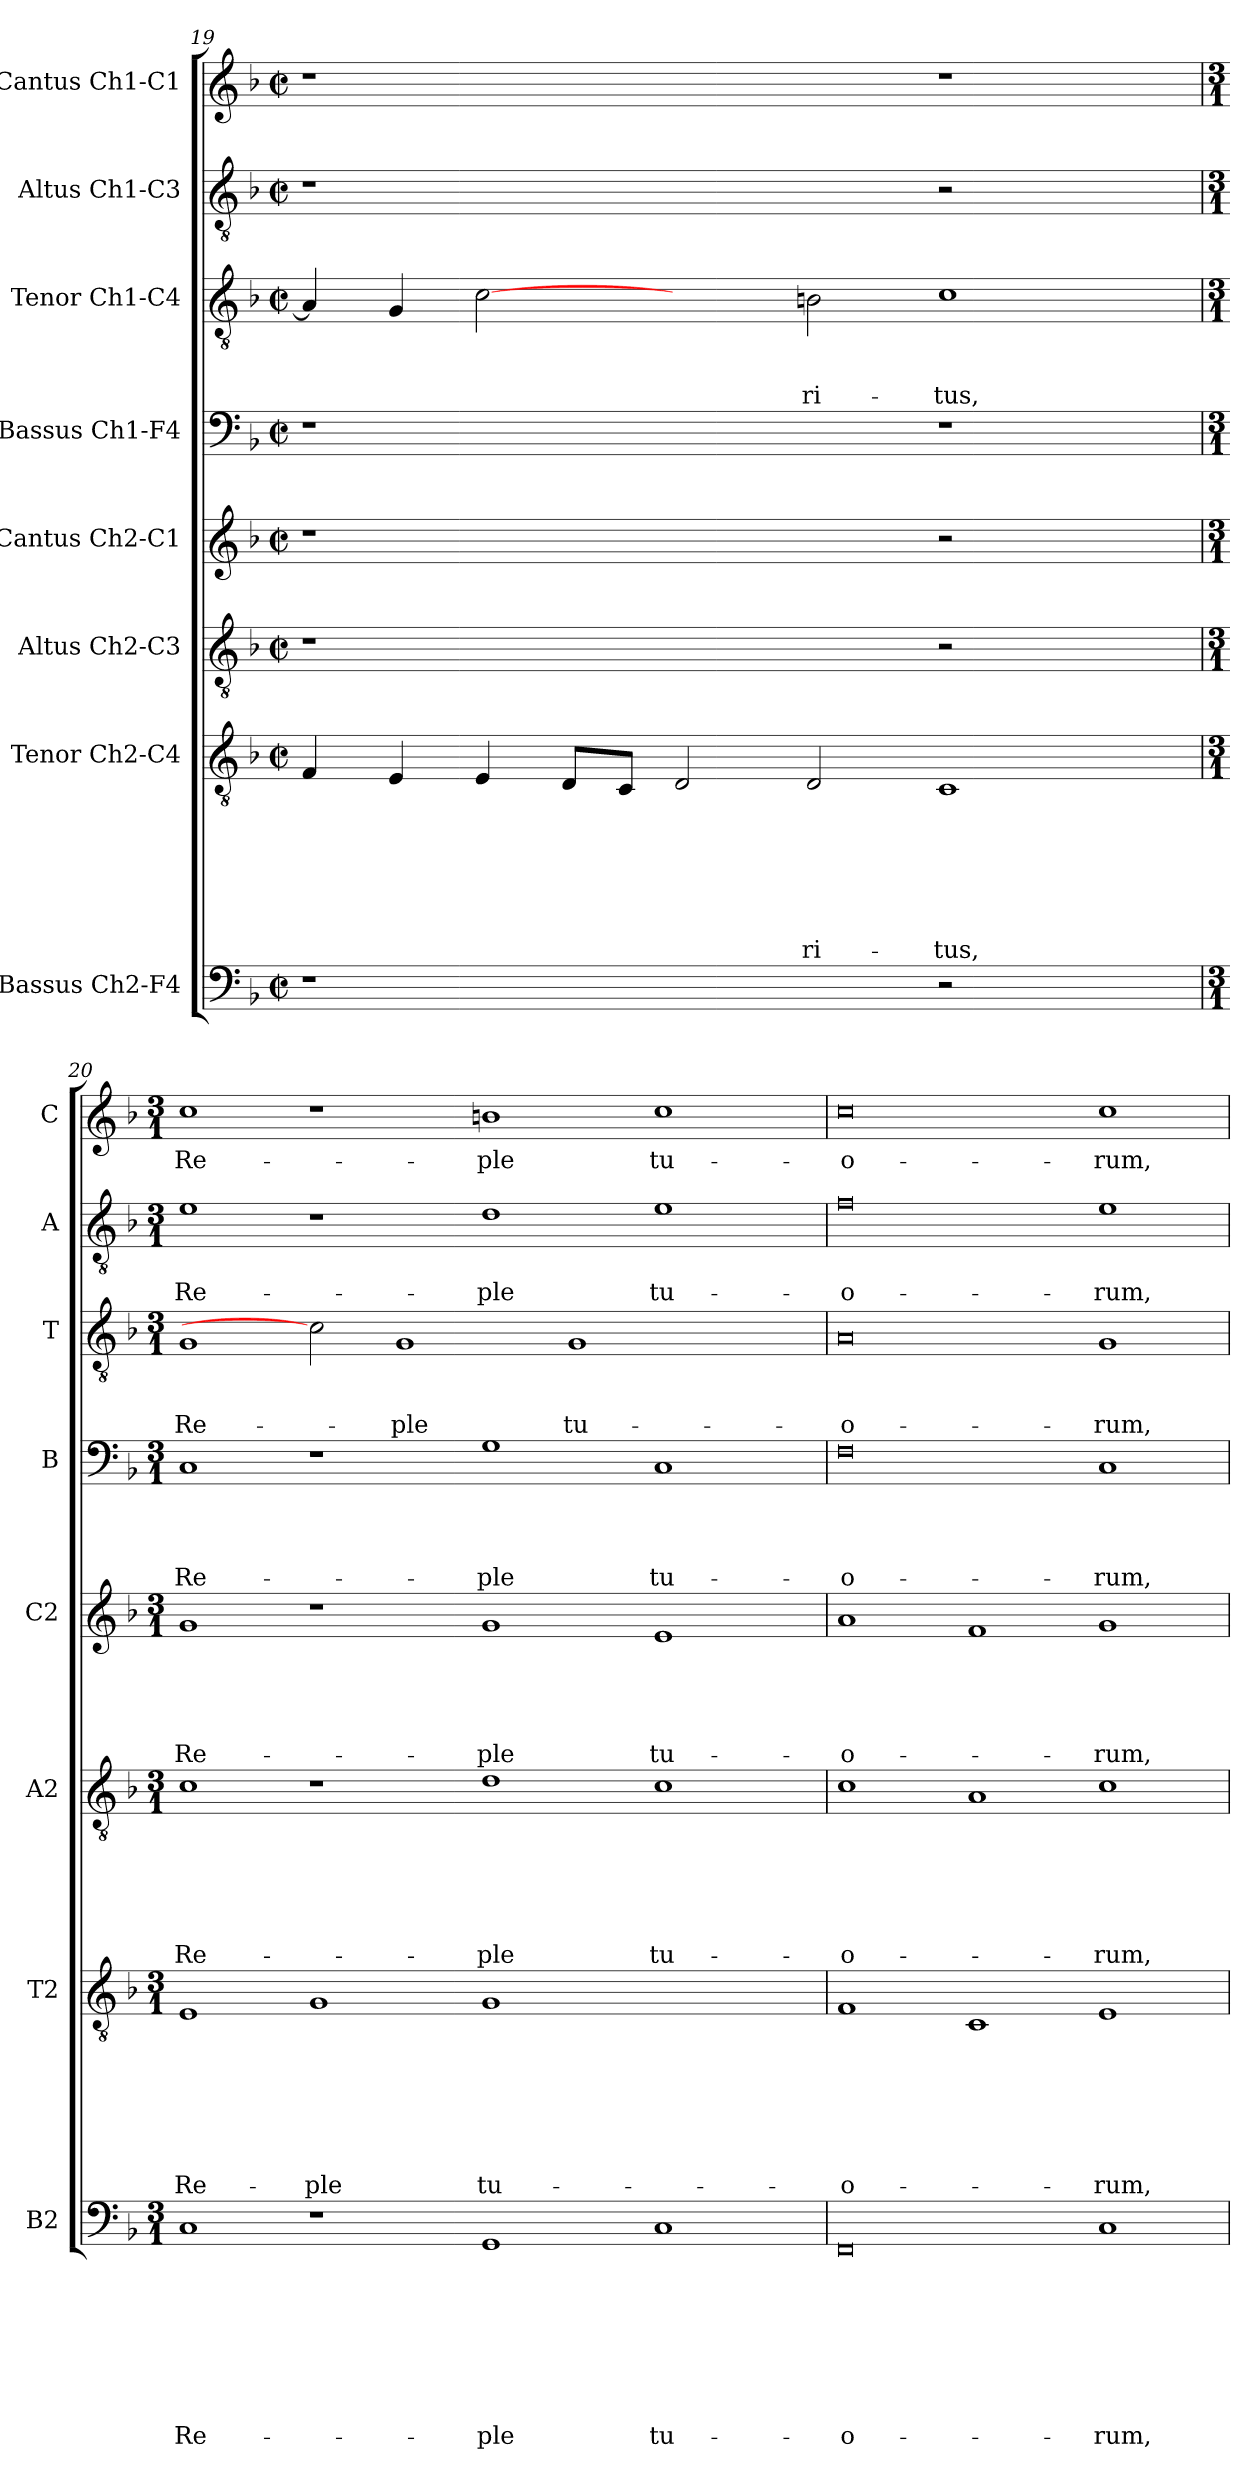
**kern	**text	**text	**text	**text	**text	**text	**text	**text	**kern	**text	**text	**text	**text	**text	**text	**text	**kern	**text	**text	**text	**text	**text	**text	**kern	**text	**text	**text	**text	**text	**kern	**text	**text	**text	**text	**kern	**text	**text	**text	**kern	**text	**text	**kern	**text
*part8	*part8	*part8	*part8	*part8	*part8	*part8	*part8	*part8	*part7	*part7	*part7	*part7	*part7	*part7	*part7	*part7	*part6	*part6	*part6	*part6	*part6	*part6	*part6	*part5	*part5	*part5	*part5	*part5	*part5	*part4	*part4	*part4	*part4	*part4	*part3	*part3	*part3	*part3	*part2	*part2	*part2	*part1	*part1
*staff8	*staff8	*staff8	*staff8	*staff8	*staff8	*staff8	*staff8	*staff8	*staff7	*staff7	*staff7	*staff7	*staff7	*staff7	*staff7	*staff7	*staff6	*staff6	*staff6	*staff6	*staff6	*staff6	*staff6	*staff5	*staff5	*staff5	*staff5	*staff5	*staff5	*staff4	*staff4	*staff4	*staff4	*staff4	*staff3	*staff3	*staff3	*staff3	*staff2	*staff2	*staff2	*staff1	*staff1
*I"Bassus Ch2-F4	*	*	*	*	*	*	*	*	*I"Tenor Ch2-C4	*	*	*	*	*	*	*	*I"Altus Ch2-C3	*	*	*	*	*	*	*I"Cantus Ch2-C1	*	*	*	*	*	*I"Bassus Ch1-F4	*	*	*	*	*I"Tenor Ch1-C4	*	*	*	*I"Altus Ch1-C3	*	*	*I"Cantus Ch1-C1	*
*I'B2	*	*	*	*	*	*	*	*	*I'T2	*	*	*	*	*	*	*	*I'A2	*	*	*	*	*	*	*I'C2	*	*	*	*	*	*I'B	*	*	*	*	*I'T	*	*	*	*I'A	*	*	*I'C	*
*clefF4	*	*	*	*	*	*	*	*	*clefGv2	*	*	*	*	*	*	*	*clefGv2	*	*	*	*	*	*	*clefG2	*	*	*	*	*	*clefF4	*	*	*	*	*clefGv2	*	*	*	*clefGv2	*	*	*clefG2	*
*k[b-]	*	*	*	*	*	*	*	*	*k[b-]	*	*	*	*	*	*	*	*k[b-]	*	*	*	*	*	*	*k[b-]	*	*	*	*	*	*k[b-]	*	*	*	*	*k[b-]	*	*	*	*k[b-]	*	*	*k[b-]	*
*F:	*	*	*	*	*	*	*	*	*F:	*	*	*	*	*	*	*	*F:	*	*	*	*	*	*	*F:	*	*	*	*	*	*F:	*	*	*	*	*F:	*	*	*	*F:	*	*	*F:	*
*M2/2	*	*	*	*	*	*	*	*	*M2/2	*	*	*	*	*	*	*	*M2/2	*	*	*	*	*	*	*M2/2	*	*	*	*	*	*M2/2	*	*	*	*	*M2/2	*	*	*	*M2/2	*	*	*M2/2	*
*met(c|)	*	*	*	*	*	*	*	*	*met(c|)	*	*	*	*	*	*	*	*met(c|)	*	*	*	*	*	*	*met(c|)	*	*	*	*	*	*met(c|)	*	*	*	*	*met(c|)	*	*	*	*met(c|)	*	*	*met(c|)	*
=19	=19	=19	=19	=19	=19	=19	=19	=19	=19	=19	=19	=19	=19	=19	=19	=19	=19	=19	=19	=19	=19	=19	=19	=19	=19	=19	=19	=19	=19	=19	=19	=19	=19	=19	=19	=19	=19	=19	=19	=19	=19	=19	=19
1r	.	.	.	.	.	.	.	.	4F/	.	.	.	.	.	.	.	1r	.	.	.	.	.	.	1r	.	.	.	.	.	1r	.	.	.	.	4A/]	.	.	.	1r	.	.	1r	.
.	.	.	.	.	.	.	.	.	4E/	.	.	.	.	.	.	.	.	.	.	.	.	.	.	.	.	.	.	.	.	.	.	.	.	.	4G/	.	.	.	.	.	.	.	.
.	.	.	.	.	.	.	.	.	4E/	.	.	.	.	.	.	.	.	.	.	.	.	.	.	.	.	.	.	.	.	.	.	.	.	.	[2c	.	.	.	.	.	.	.	.
.	.	.	.	.	.	.	.	.	8D/L	.	.	.	.	.	.	.	.	.	.	.	.	.	.	.	.	.	.	.	.	.	.	.	.	.	.	.	.	.	.	.	.	.	.
.	.	.	.	.	.	.	.	.	8C/J	.	.	.	.	.	.	.	.	.	.	.	.	.	.	.	.	.	.	.	.	.	.	.	.	.	.	.	.	.	.	.	.	.	.
1ryy	.	.	.	.	.	.	.	.	2D/	.	.	.	.	.	.	.	1ryy	.	.	.	.	.	.	1ryy	.	.	.	.	.	1ryy	.	.	.	.	2ryy	.	.	.	1ryy	.	.	1ryy	.
!	!	!	!	!	!	!	!	!	!	!	!	!	!	!	!	!LO:LY:b	!	!	!	!	!	!	!	!	!	!	!	!	!	!	!	!	!	!	!	!	!	!LO:LY:b	!	!	!	!	!
.	.	.	.	.	.	.	.	.	2D/	.	.	.	.	.	.	-ri-	.	.	.	.	.	.	.	.	.	.	.	.	.	.	.	.	.	.	2Bn\	.	.	-ri-	.	.	.	.	.
!	!	!	!	!	!	!	!	!	!	!	!	!	!	!	!	!LO:LY:b	!	!	!	!	!	!	!	!	!	!	!	!	!	!	!	!	!	!	!	!	!	!LO:LY:b	!	!	!	!	!
2r	.	.	.	.	.	.	.	.	1C	.	.	.	.	.	.	-tus,	2r	.	.	.	.	.	.	2r	.	.	.	.	.	1r	.	.	.	.	1c	.	.	-tus,	2r	.	.	1r	.
2ryy	.	.	.	.	.	.	.	.	.	.	.	.	.	.	.	.	2ryy	.	.	.	.	.	.	2ryy	.	.	.	.	.	.	.	.	.	.	.	.	.	.	2ryy	.	.	.	.
!!LO:PB:g=z
=20	=20	=20	=20	=20	=20	=20	=20	=20	=20	=20	=20	=20	=20	=20	=20	=20	=20	=20	=20	=20	=20	=20	=20	=20	=20	=20	=20	=20	=20	=20	=20	=20	=20	=20	=20	=20	=20	=20	=20	=20	=20	=20	=20
*M3/1	*	*	*	*	*	*	*	*	*M3/1	*	*	*	*	*	*	*	*M3/1	*	*	*	*	*	*	*M3/1	*	*	*	*	*	*M3/1	*	*	*	*	*M3/1	*	*	*	*M3/1	*	*	*M3/1	*
!	!	!	!	!	!	!	!	!LO:LY:b	!	!	!	!	!	!	!	!LO:LY:b	!	!	!	!	!	!	!LO:LY:b	!	!	!	!	!	!LO:LY:b	!	!	!	!	!LO:LY:b	!	!	!	!LO:LY:b	!	!	!LO:LY:b	!	!LO:LY:b
1C	.	.	.	.	.	.	.	Re-	1E	.	.	.	.	.	.	Re-	1c	.	.	.	.	.	Re-	1g	.	.	.	.	Re-	1C	.	.	.	Re-	1G	.	.	Re-	1e	.	Re-	1cc	Re-
!	!	!	!	!	!	!	!	!	!	!	!	!	!	!	!	!LO:LY:b	!	!	!	!	!	!	!	!	!	!	!	!	!	!	!	!	!	!	!	!	!	!	!	!	!	!	!
1r	.	.	.	.	.	.	.	.	1G	.	.	.	.	.	.	-ple	1r	.	.	.	.	.	.	1r	.	.	.	.	.	1r	.	.	.	.	2c]	.	.	.	1r	.	.	1r	.
!	!	!	!	!	!	!	!	!	!	!	!	!	!	!	!	!	!	!	!	!	!	!	!	!	!	!	!	!	!	!	!	!	!	!	!	!	!	!LO:LY:b	!	!	!	!	!
.	.	.	.	.	.	.	.	.	.	.	.	.	.	.	.	.	.	.	.	.	.	.	.	.	.	.	.	.	.	.	.	.	.	.	1G	.	.	-ple	.	.	.	.	.
!	!	!	!	!	!	!	!	!LO:LY:b	!	!	!	!	!	!	!	!LO:LY:b	!	!	!	!	!	!	!LO:LY:b	!	!	!	!	!	!LO:LY:b	!	!	!	!	!LO:LY:b	!	!	!	!	!	!	!LO:LY:b	!	!LO:LY:b
1GG	.	.	.	.	.	.	.	-ple	1G	.	.	.	.	.	.	tu-	1d	.	.	.	.	.	-ple	1g	.	.	.	.	-ple	1G	.	.	.	-ple	.	.	.	.	1d	.	-ple	1bn	-ple
!	!	!	!	!	!	!	!	!	!	!	!	!	!	!	!	!	!	!	!	!	!	!	!	!	!	!	!	!	!	!	!	!	!	!	!	!	!	!LO:LY:b	!	!	!	!	!
.	.	.	.	.	.	.	.	.	.	.	.	.	.	.	.	.	.	.	.	.	.	.	.	.	.	.	.	.	.	.	.	.	.	.	1G	.	.	tu-	.	.	.	.	.
!	!	!	!	!	!	!	!	!LO:LY:b	!	!	!	!	!	!	!	!	!	!	!	!	!	!	!LO:LY:b	!	!	!	!	!	!LO:LY:b	!	!	!	!	!LO:LY:b	!	!	!	!	!	!	!LO:LY:b	!	!LO:LY:b
1C	.	.	.	.	.	.	.	tu-	1ryy	.	.	.	.	.	.	.	1c	.	.	.	.	.	tu-	1e	.	.	.	.	tu-	1C	.	.	.	tu-	.	.	.	.	1e	.	tu-	1cc	tu-
.	.	.	.	.	.	.	.	.	.	.	.	.	.	.	.	.	.	.	.	.	.	.	.	.	.	.	.	.	.	.	.	.	.	.	2ryy	.	.	.	.	.	.	.	.
=21	=21	=21	=21	=21	=21	=21	=21	=21	=21	=21	=21	=21	=21	=21	=21	=21	=21	=21	=21	=21	=21	=21	=21	=21	=21	=21	=21	=21	=21	=21	=21	=21	=21	=21	=21	=21	=21	=21	=21	=21	=21	=21	=21
!	!	!	!	!	!	!	!	!LO:LY:b	!	!	!	!	!	!	!	!LO:LY:b	!	!	!	!	!	!	!LO:LY:b	!	!	!	!	!	!LO:LY:b	!	!	!	!	!LO:LY:b	!	!	!	!LO:LY:b	!	!	!LO:LY:b	!	!LO:LY:b
0FF	.	.	.	.	.	.	.	-o-	1F	.	.	.	.	.	.	-o-	1c	.	.	.	.	.	-o-	1a	.	.	.	.	-o-	0F	.	.	.	-o-	0A	.	.	-o-	0f	.	-o-	0cc	-o-
.	.	.	.	.	.	.	.	.	1C	.	.	.	.	.	.	.	1A	.	.	.	.	.	.	1f	.	.	.	.	.	.	.	.	.	.	.	.	.	.	.	.	.	.	.
!	!	!	!	!	!	!	!	!LO:LY:b	!	!	!	!	!	!	!	!LO:LY:b	!	!	!	!	!	!	!LO:LY:b	!	!	!	!	!	!LO:LY:b	!	!	!	!	!LO:LY:b	!	!	!	!LO:LY:b	!	!	!LO:LY:b	!	!LO:LY:b
1C	.	.	.	.	.	.	.	-rum,	1E	.	.	.	.	.	.	-rum,	1c	.	.	.	.	.	-rum,	1g	.	.	.	.	-rum,	1C	.	.	.	-rum,	1G	.	.	-rum,	1e	.	-rum,	1cc	-rum,
=	=	=	=	=	=	=	=	=	=	=	=	=	=	=	=	=	=	=	=	=	=	=	=	=	=	=	=	=	=	=	=	=	=	=	=	=	=	=	=	=	=	=	=
*-	*-	*-	*-	*-	*-	*-	*-	*-	*-	*-	*-	*-	*-	*-	*-	*-	*-	*-	*-	*-	*-	*-	*-	*-	*-	*-	*-	*-	*-	*-	*-	*-	*-	*-	*-	*-	*-	*-	*-	*-	*-	*-	*-
